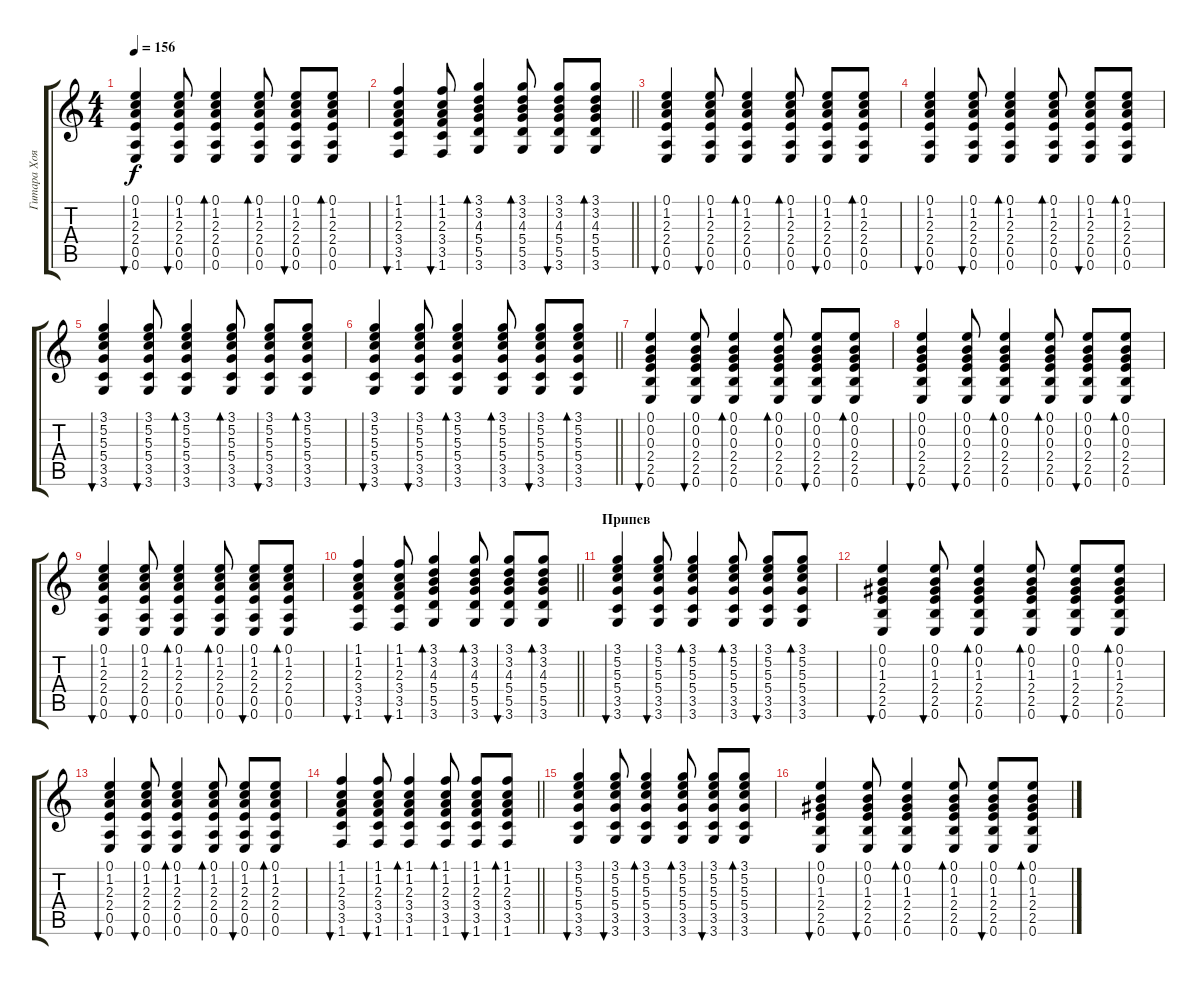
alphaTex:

\track ("Гитара Хоя" "Гитара Хоя") {instrument acousticguitarsteel}
\staff {score tabs}
\tuning (E4 B3 G3 D3 A2 E2) {hide}
\ts (4 4)
\tempo 156
\clef g2
\ks c
(0.1 1.2 2.3 2.4 0.5 0.6).4{bu 60 dy f} (0.1 1.2 2.3 2.4 0.5 0.6).8{bu 60} (0.1 1.2 2.3 2.4 0.5 0.6).4{bd 60} (0.1 1.2 2.3 2.4 0.5 0.6).8{bd 60} (0.1 1.2 2.3 2.4 0.5 0.6).8{bu 60} (0.1 1.2 2.3 2.4 0.5 0.6).8{bd 60} |
\barLineRight lightlight
(1.1 1.2 2.3 3.4 3.5 1.6).4{bu 60} (1.1 1.2 2.3 3.4 3.5 1.6).8{bu 60} (3.1 3.2 4.3 5.4 5.5 3.6).4{bd 60} (3.1 3.2 4.3 5.4 5.5 3.6).8{bd 60} (3.1 3.2 4.3 5.4 5.5 3.6).8{bu 60} (3.1 3.2 4.3 5.4 5.5 3.6).8{bd 60} |
(0.1 1.2 2.3 2.4 0.5 0.6).4{bu 60} (0.1 1.2 2.3 2.4 0.5 0.6).8{bu 60} (0.1 1.2 2.3 2.4 0.5 0.6).4{bd 60} (0.1 1.2 2.3 2.4 0.5 0.6).8{bd 60} (0.1 1.2 2.3 2.4 0.5 0.6).8{bu 60} (0.1 1.2 2.3 2.4 0.5 0.6).8{bd 60} |
(0.1 1.2 2.3 2.4 0.5 0.6).4{bu 60} (0.1 1.2 2.3 2.4 0.5 0.6).8{bu 60} (0.1 1.2 2.3 2.4 0.5 0.6).4{bd 60} (0.1 1.2 2.3 2.4 0.5 0.6).8{bd 60} (0.1 1.2 2.3 2.4 0.5 0.6).8{bu 60} (0.1 1.2 2.3 2.4 0.5 0.6).8{bd 60} |
(3.1 5.2 5.3 5.4 3.5 3.6).4{bu 60} (3.1 5.2 5.3 5.4 3.5 3.6).8{bu 60} (3.1 5.2 5.3 5.4 3.5 3.6).4{bd 60} (3.1 5.2 5.3 5.4 3.5 3.6).8{bd 60} (3.1 5.2 5.3 5.4 3.5 3.6).8{bu 60} (3.1 5.2 5.3 5.4 3.5 3.6).8{bd 60} |
\barLineRight lightlight
(3.1 5.2 5.3 5.4 3.5 3.6).4{bu 60} (3.1 5.2 5.3 5.4 3.5 3.6).8{bu 60} (3.1 5.2 5.3 5.4 3.5 3.6).4{bd 60} (3.1 5.2 5.3 5.4 3.5 3.6).8{bd 60} (3.1 5.2 5.3 5.4 3.5 3.6).8{bu 60} (3.1 5.2 5.3 5.4 3.5 3.6).8{bd 60} |
(0.1 0.2 0.3 2.4 2.5 0.6).4{bu 60} (0.1 0.2 0.3 2.4 2.5 0.6).8{bu 60} (0.1 0.2 0.3 2.4 2.5 0.6).4{bd 60} (0.1 0.2 0.3 2.4 2.5 0.6).8{bd 60} (0.1 0.2 0.3 2.4 2.5 0.6).8{bu 60} (0.1 0.2 0.3 2.4 2.5 0.6).8{bd 60} |
(0.1 0.2 0.3 2.4 2.5 0.6).4{bu 60} (0.1 0.2 0.3 2.4 2.5 0.6).8{bu 60} (0.1 0.2 0.3 2.4 2.5 0.6).4{bd 60} (0.1 0.2 0.3 2.4 2.5 0.6).8{bd 60} (0.1 0.2 0.3 2.4 2.5 0.6).8{bu 60} (0.1 0.2 0.3 2.4 2.5 0.6).8{bd 60} |
(0.1 1.2 2.3 2.4 0.5 0.6).4{bu 60} (0.1 1.2 2.3 2.4 0.5 0.6).8{bu 60} (0.1 1.2 2.3 2.4 0.5 0.6).4{bd 60} (0.1 1.2 2.3 2.4 0.5 0.6).8{bd 60} (0.1 1.2 2.3 2.4 0.5 0.6).8{bu 60} (0.1 1.2 2.3 2.4 0.5 0.6).8{bd 60} |
\barLineRight lightlight
(1.1 1.2 2.3 3.4 3.5 1.6).4{bu 60} (1.1 1.2 2.3 3.4 3.5 1.6).8{bu 60} (3.1 3.2 4.3 5.4 5.5 3.6).4{bd 60} (3.1 3.2 4.3 5.4 5.5 3.6).8{bd 60} (3.1 3.2 4.3 5.4 5.5 3.6).8{bu 60} (3.1 3.2 4.3 5.4 5.5 3.6).8{bd 60} |
\section ("" "Припев")
(3.1 5.2 5.3 5.4 3.5 3.6).4{bu 60} (3.1 5.2 5.3 5.4 3.5 3.6).8{bu 60} (3.1 5.2 5.3 5.4 3.5 3.6).4{bd 60} (3.1 5.2 5.3 5.4 3.5 3.6).8{bd 60} (3.1 5.2 5.3 5.4 3.5 3.6).8{bu 60} (3.1 5.2 5.3 5.4 3.5 3.6).8{bd 60} |
(0.1 0.2 1.3 2.4 2.5 0.6).4{bu 60} (0.1 0.2 1.3 2.4 2.5 0.6).8{bu 60} (0.1 0.2 1.3 2.4 2.5 0.6).4{bd 60} (0.1 0.2 1.3 2.4 2.5 0.6).8{bd 60} (0.1 0.2 1.3 2.4 2.5 0.6).8{bu 60} (0.1 0.2 1.3 2.4 2.5 0.6).8{bd 60} |
(0.1 1.2 2.3 2.4 0.5 0.6).4{bu 60} (0.1 1.2 2.3 2.4 0.5 0.6).8{bu 60} (0.1 1.2 2.3 2.4 0.5 0.6).4{bd 60} (0.1 1.2 2.3 2.4 0.5 0.6).8{bd 60} (0.1 1.2 2.3 2.4 0.5 0.6).8{bu 60} (0.1 1.2 2.3 2.4 0.5 0.6).8{bd 60} |
\barLineRight lightlight
(1.1 1.2 2.3 3.4 3.5 1.6).4{bu 60} (1.1 1.2 2.3 3.4 3.5 1.6).8{bu 60} (1.1 1.2 2.3 3.4 3.5 1.6).4{bd 60} (1.1 1.2 2.3 3.4 3.5 1.6).8{bd 60} (1.1 1.2 2.3 3.4 3.5 1.6).8{bu 60} (1.1 1.2 2.3 3.4 3.5 1.6).8{bd 60} |
(3.1 5.2 5.3 5.4 3.5 3.6).4{bu 60} (3.1 5.2 5.3 5.4 3.5 3.6).8{bu 60} (3.1 5.2 5.3 5.4 3.5 3.6).4{bd 60} (3.1 5.2 5.3 5.4 3.5 3.6).8{bd 60} (3.1 5.2 5.3 5.4 3.5 3.6).8{bu 60} (3.1 5.2 5.3 5.4 3.5 3.6).8{bd 60} |
(0.1 0.2 1.3 2.4 2.5 0.6).4{bu 60} (0.1 0.2 1.3 2.4 2.5 0.6).8{bu 60} (0.1 0.2 1.3 2.4 2.5 0.6).4{bd 60} (0.1 0.2 1.3 2.4 2.5 0.6).8{bd 60} (0.1 0.2 1.3 2.4 2.5 0.6).8{bu 60} (0.1 0.2 1.3 2.4 2.5 0.6).8{bd 60}
